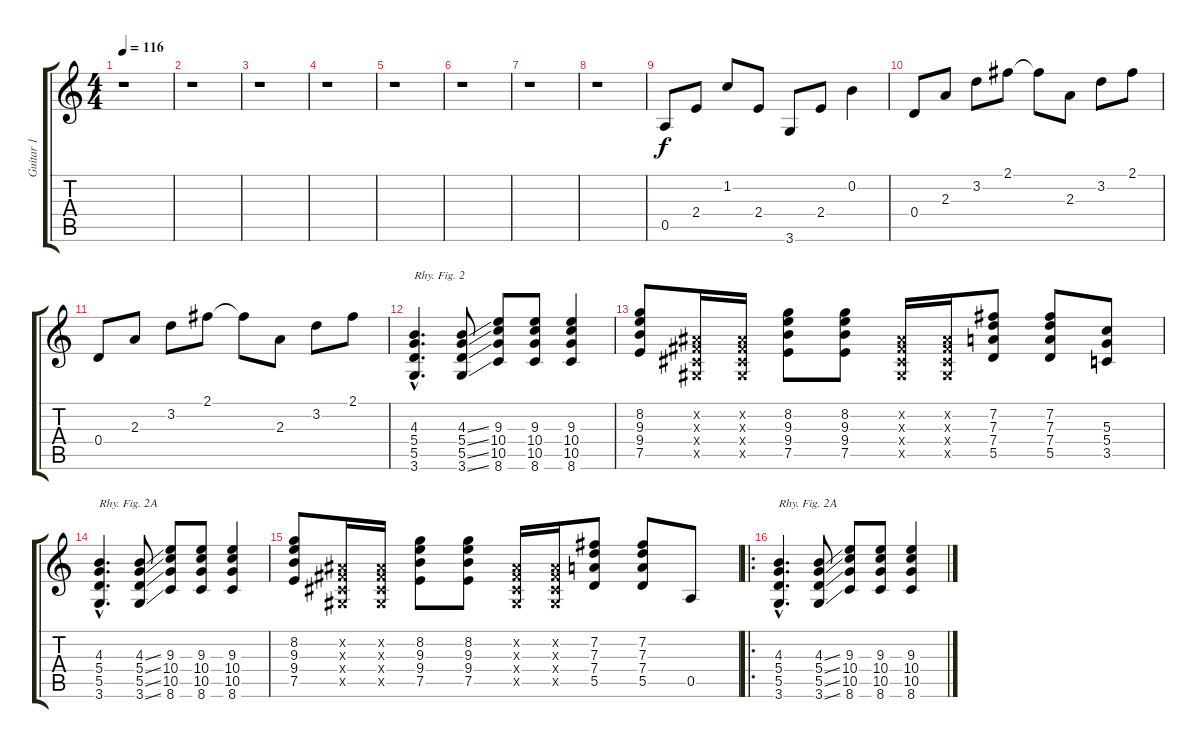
\track ("Guitar 1" "Guitar 1") {instrument acousticguitarnylon}
\staff {score tabs}
\tuning (E4 B3 G3 D3 A2 E2) {hide}
\ts (4 4)
\tempo 116
\clef g2
\ks c
r.1{dy f} |
r.1 |
r.1 |
r.1 |
r.1 |
r.1 |
r.1 |
r.1 |
0.5.8 2.4.8 1.2.8 2.4.8 3.6.8 2.4.8 0.2.4 |
0.4.8 2.3.8 3.2.8 2.1.8 2.1{t}.8 2.3.8 3.2.8 2.1.8 |
0.4.8 2.3.8 3.2.8 2.1.8 2.1{t}.8 2.3.8 3.2.8 2.1.8 |
(4.3{hac} 5.4{hac} 5.5{hac} 3.6{hac}).4{d txt "Rhy. Fig. 2"} (4.3{ss} 5.4{ss} 5.5{ss} 3.6{ss}).8 (9.3 10.4 10.5 8.6).8 (9.3 10.4 10.5 8.6).8 (9.3 10.4 10.5 8.6).4 |
(8.2 9.3 9.4 7.5).8 (-1.2{x} -1.3{x} -1.4{x} -1.5{x}).16 (-1.2{x} -1.3{x} -1.4{x} -1.5{x}).16 (8.2 9.3 9.4 7.5).8 (8.2 9.3 9.4 7.5).8 (-1.2{x} -1.3{x} -1.4{x} -1.5{x}).16 (-1.2{x} -1.3{x} -1.4{x} -1.5{x}).16 (7.2 7.3 7.4 5.5).8 (7.2 7.3 7.4 5.5).8 (5.3 5.4 3.5).8 |
(4.3{hac} 5.4{hac} 5.5{hac} 3.6{hac}).4{d txt "Rhy. Fig. 2A"} (4.3{ss} 5.4{ss} 5.5{ss} 3.6{ss}).8 (9.3 10.4 10.5 8.6).8 (9.3 10.4 10.5 8.6).8 (9.3 10.4 10.5 8.6).4 |
(8.2 9.3 9.4 7.5).8 (-1.2{x} -1.3{x} -1.4{x} -1.5{x}).16 (-1.2{x} -1.3{x} -1.4{x} -1.5{x}).16 (8.2 9.3 9.4 7.5).8 (8.2 9.3 9.4 7.5).8 (-1.2{x} -1.3{x} -1.4{x} -1.5{x}).16 (-1.2{x} -1.3{x} -1.4{x} -1.5{x}).16 (7.2 7.3 7.4 5.5).8 (7.2 7.3 7.4 5.5).8 0.5.8 |
\ro
(4.3{hac} 5.4{hac} 5.5{hac} 3.6{hac}).4{d txt "Rhy. Fig. 2A"} (4.3{ss} 5.4{ss} 5.5{ss} 3.6{ss}).8 (9.3 10.4 10.5 8.6).8 (9.3 10.4 10.5 8.6).8 (9.3 10.4 10.5 8.6).4
